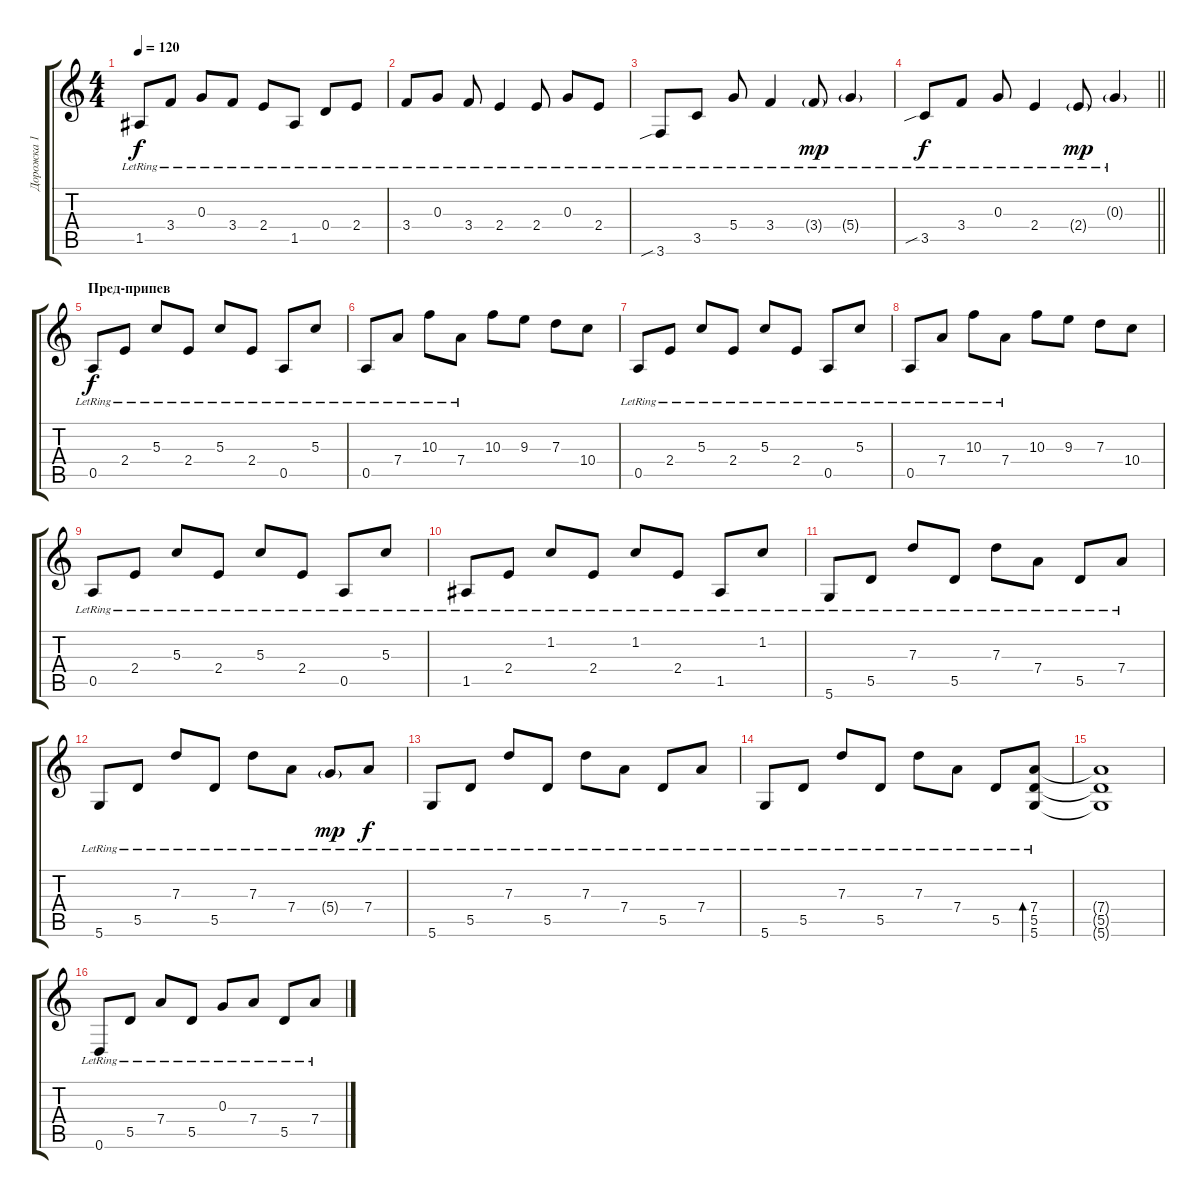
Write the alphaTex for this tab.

\track ("Дорожка 1" "Дорожка 1") {instrument acousticguitarsteel}
\staff {score tabs}
\tuning (E4 B3 G3 D3 A2 D2) {hide}
\ts (4 4)
\tempo 120
\clef g2
\ks c
1.5{lr}.8{dy f} 3.4{lr}.8 0.3{lr}.8 3.4{lr}.8 2.4{lr}.8 1.5{lr}.8 0.4{lr}.8 2.4{lr}.8 |
3.4{lr}.8 0.3{lr}.8 3.4{lr}.8 2.4{lr}.4 2.4{lr}.8 0.3{lr}.8 2.4{lr}.8 |
3.6{sib lr}.8 3.5{lr}.8 5.4{lr}.8 3.4{lr}.4 3.4{g lr}.8{dy mp} 5.4{g lr}.4 |
\barLineRight lightlight
3.5{sib lr}.8{dy f} 3.4{lr}.8 0.3{lr}.8 2.4{lr}.4 2.4{g lr}.8{dy mp} 0.3{g lr}.4 |
\section ("" "Пред-припев")
0.5{lr}.8{dy f} 2.4{lr}.8 5.3{lr}.8 2.4{lr}.8 5.3{lr}.8 2.4{lr}.8 0.5{lr}.8 5.3{lr}.8 |
0.5{lr}.8 7.4{lr}.8 10.3{lr}.8 7.4{lr}.8 10.3.8 9.3.8 7.3.8 10.4.8 |
0.5{lr}.8 2.4{lr}.8 5.3{lr}.8 2.4{lr}.8 5.3{lr}.8 2.4{lr}.8 0.5{lr}.8 5.3{lr}.8 |
0.5{lr}.8 7.4{lr}.8 10.3{lr}.8 7.4{lr}.8 10.3.8 9.3.8 7.3.8 10.4.8 |
0.5{lr}.8 2.4{lr}.8 5.3{lr}.8 2.4{lr}.8 5.3{lr}.8 2.4{lr}.8 0.5{lr}.8 5.3{lr}.8 |
1.5{lr}.8 2.4{lr}.8 1.2{lr}.8 2.4{lr}.8 1.2{lr}.8 2.4{lr}.8 1.5{lr}.8 1.2{lr}.8 |
5.6{lr}.8 5.5{lr}.8 7.3{lr}.8 5.5{lr}.8 7.3{lr}.8 7.4{lr}.8 5.5{lr}.8 7.4{lr}.8 |
5.6{lr}.8 5.5{lr}.8 7.3{lr}.8 5.5{lr}.8 7.3{lr}.8 7.4{lr}.8 5.4{g lr}.8{dy mp} 7.4{lr}.8{dy f} |
5.6{lr}.8 5.5{lr}.8 7.3{lr}.8 5.5{lr}.8 7.3{lr}.8 7.4{lr}.8 5.5{lr}.8 7.4{lr}.8 |
5.6{lr}.8 5.5{lr}.8 7.3{lr}.8 5.5{lr}.8 7.3{lr}.8 7.4{lr}.8 5.5{lr}.8 (7.4{lr} 5.5 5.6).8{bd 120} |
(7.4{t} 5.5{t} 5.6{t}).1 |
0.6{lr}.8 5.5{lr}.8 7.4{lr}.8 5.5{lr}.8 0.3{lr}.8 7.4{lr}.8 5.5{lr}.8 7.4{lr}.8
